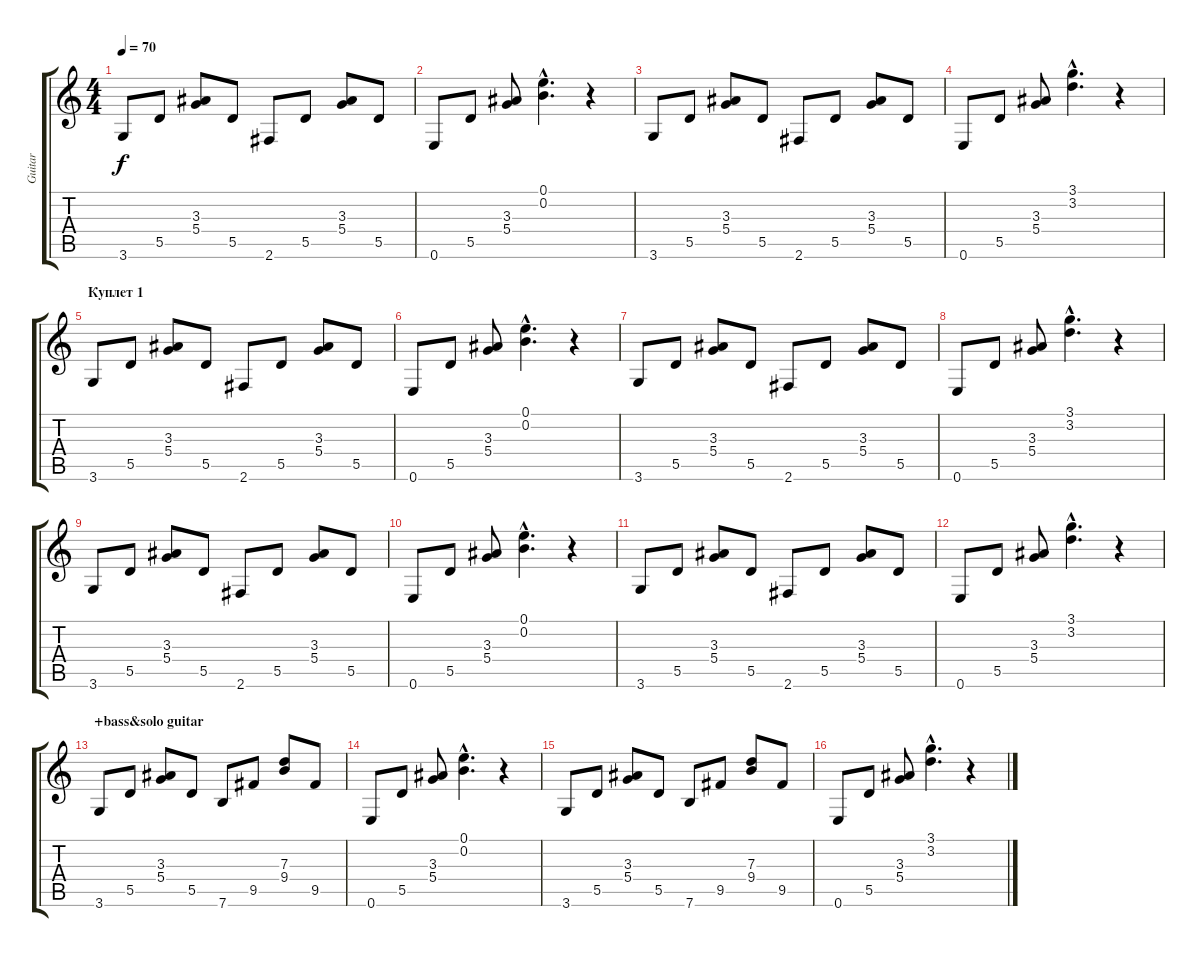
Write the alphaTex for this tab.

\track ("Guitar" "Guitar") {instrument acousticguitarsteel}
\staff {score tabs}
\tuning (E4 B3 G3 D3 A2 E2) {hide}
\ts (4 4)
\tempo 70
\clef g2
\ks c
3.6.8{dy f instrument acousticguitarsteel} 5.5.8 (3.3 5.4).8 5.5.8 2.6.8 5.5.8 (3.3 5.4).8 5.5.8 |
0.6.8 5.5.8 (3.3 5.4).8 (0.1{hac} 0.2{hac}).4{d} r.4 |
3.6.8 5.5.8 (3.3 5.4).8 5.5.8 2.6.8 5.5.8 (3.3 5.4).8 5.5.8 |
0.6.8 5.5.8 (3.3 5.4).8 (3.1{hac} 3.2{hac}).4{d} r.4 |
\section ("" "Куплет 1")
3.6.8 5.5.8 (3.3 5.4).8 5.5.8 2.6.8 5.5.8 (3.3 5.4).8 5.5.8 |
0.6.8 5.5.8 (3.3 5.4).8 (0.1{hac} 0.2{hac}).4{d} r.4 |
3.6.8 5.5.8 (3.3 5.4).8 5.5.8 2.6.8 5.5.8 (3.3 5.4).8 5.5.8 |
0.6.8 5.5.8 (3.3 5.4).8 (3.1{hac} 3.2{hac}).4{d} r.4 |
3.6.8 5.5.8 (3.3 5.4).8 5.5.8 2.6.8 5.5.8 (3.3 5.4).8 5.5.8 |
0.6.8 5.5.8 (3.3 5.4).8 (0.1{hac} 0.2{hac}).4{d} r.4 |
3.6.8 5.5.8 (3.3 5.4).8 5.5.8 2.6.8 5.5.8 (3.3 5.4).8 5.5.8 |
0.6.8 5.5.8 (3.3 5.4).8 (3.1{hac} 3.2{hac}).4{d} r.4 |
\section ("" "+bass&solo guitar")
3.6.8 5.5.8 (3.3 5.4).8 5.5.8 7.6.8 9.5.8 (7.3 9.4).8 9.5.8 |
0.6.8 5.5.8 (3.3 5.4).8 (0.1{hac} 0.2{hac}).4{d} r.4 |
3.6.8 5.5.8 (3.3 5.4).8 5.5.8 7.6.8 9.5.8 (7.3 9.4).8 9.5.8 |
0.6.8 5.5.8 (3.3 5.4).8 (3.1{hac} 3.2{hac}).4{d} r.4
